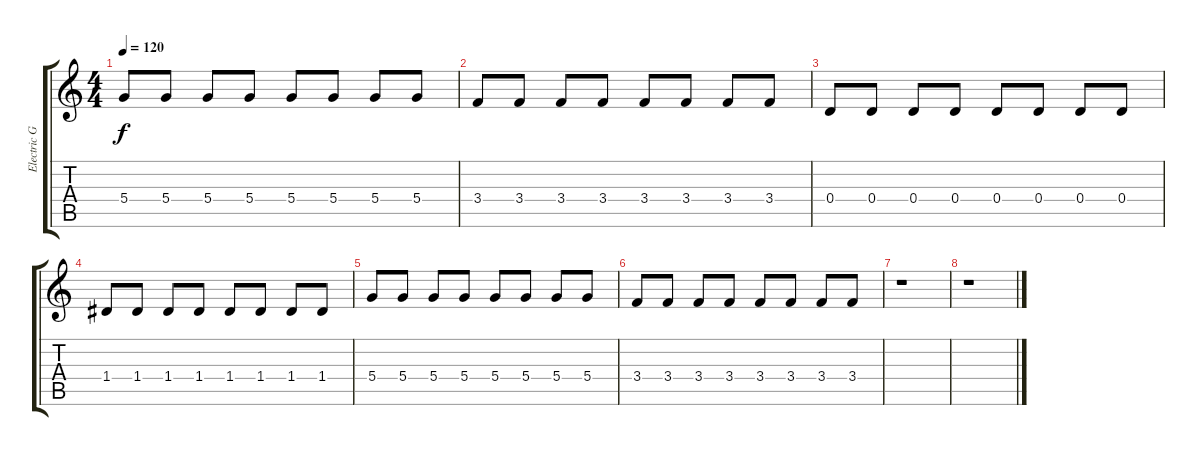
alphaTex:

\track ("Electric Guitar ( Clean )" "Electric G") {instrument electricguitarclean}
\staff {score tabs}
\tuning (E4 B3 G3 D3 A2 E2) {hide}
\ts (4 4)
\tempo 120
\clef g2
\ks c
5.4.8{dy f} 5.4.8 5.4.8 5.4.8 5.4.8 5.4.8 5.4.8 5.4.8 |
3.4.8 3.4.8 3.4.8 3.4.8 3.4.8 3.4.8 3.4.8 3.4.8 |
0.4.8 0.4.8 0.4.8 0.4.8 0.4.8 0.4.8 0.4.8 0.4.8 |
1.4.8 1.4.8 1.4.8 1.4.8 1.4.8 1.4.8 1.4.8 1.4.8 |
5.4.8 5.4.8 5.4.8 5.4.8 5.4.8 5.4.8 5.4.8 5.4.8 |
3.4.8 3.4.8 3.4.8 3.4.8 3.4.8 3.4.8 3.4.8 3.4.8 |
r.1 |
r.1
